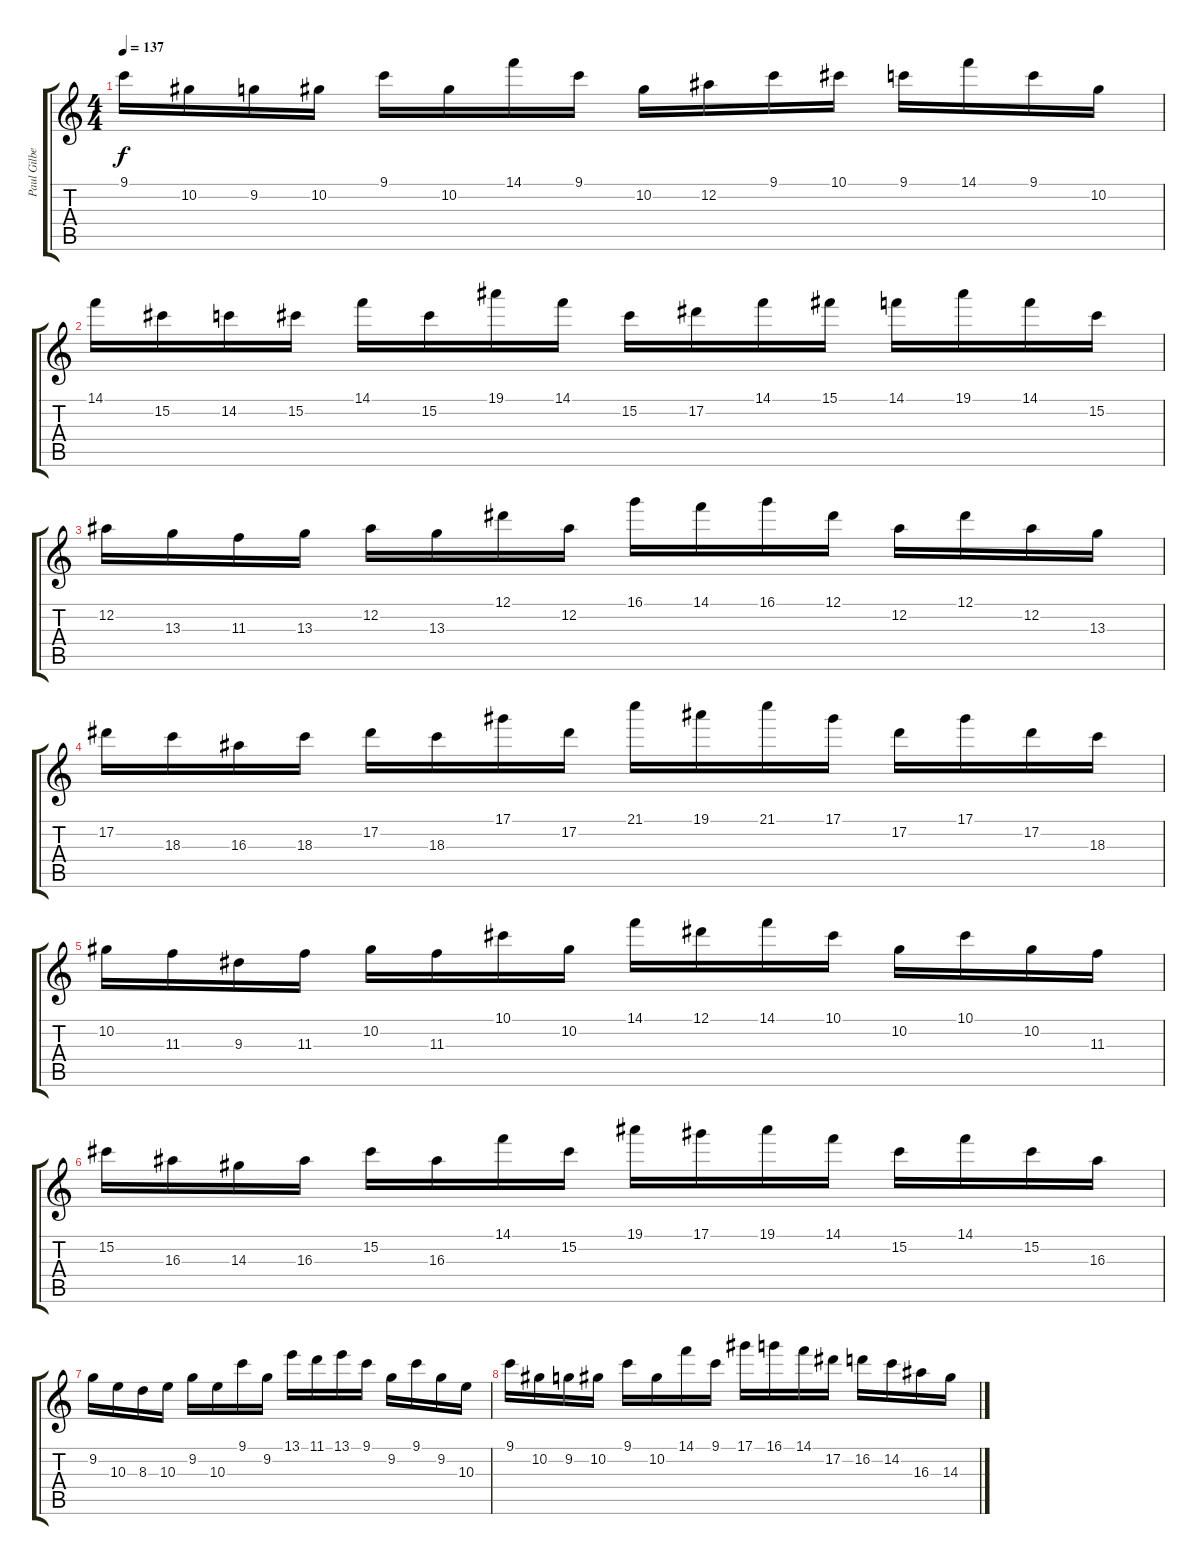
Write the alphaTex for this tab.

\track ("Paul Gilbert" "Paul Gilbe") {instrument distortionguitar}
\staff {score tabs}
\tuning (Eb4 Bb3 Gb3 Db3 Ab2 Eb2) {hide}
\ts (4 4)
\tempo 137
\clef g2
\ks c
9.1.16{dy f} 10.2.16 9.2.16 10.2.16 9.1.16 10.2.16 14.1.16 9.1.16 10.2.16 12.2.16 9.1.16 10.1.16 9.1.16 14.1.16 9.1.16 10.2.16 |
14.1.16 15.2.16 14.2.16 15.2.16 14.1.16 15.2.16 19.1.16 14.1.16 15.2.16 17.2.16 14.1.16 15.1.16 14.1.16 19.1.16 14.1.16 15.2.16 |
12.2.16 13.3.16 11.3.16 13.3.16 12.2.16 13.3.16 12.1.16 12.2.16 16.1.16 14.1.16 16.1.16 12.1.16 12.2.16 12.1.16 12.2.16 13.3.16 |
17.2.16 18.3.16 16.3.16 18.3.16 17.2.16 18.3.16 17.1.16 17.2.16 21.1.16 19.1.16 21.1.16 17.1.16 17.2.16 17.1.16 17.2.16 18.3.16 |
10.2.16 11.3.16 9.3.16 11.3.16 10.2.16 11.3.16 10.1.16 10.2.16 14.1.16 12.1.16 14.1.16 10.1.16 10.2.16 10.1.16 10.2.16 11.3.16 |
15.2.16 16.3.16 14.3.16 16.3.16 15.2.16 16.3.16 14.1.16 15.2.16 19.1.16 17.1.16 19.1.16 14.1.16 15.2.16 14.1.16 15.2.16 16.3.16 |
9.2.16 10.3.16 8.3.16 10.3.16 9.2.16 10.3.16 9.1.16 9.2.16 13.1.16 11.1.16 13.1.16 9.1.16 9.2.16 9.1.16 9.2.16 10.3.16 |
9.1.16 10.2.16 9.2.16 10.2.16 9.1.16 10.2.16 14.1.16 9.1.16 17.1.16 16.1.16 14.1.16 17.2.16 16.2.16 14.2.16 16.3.16 14.3.16
